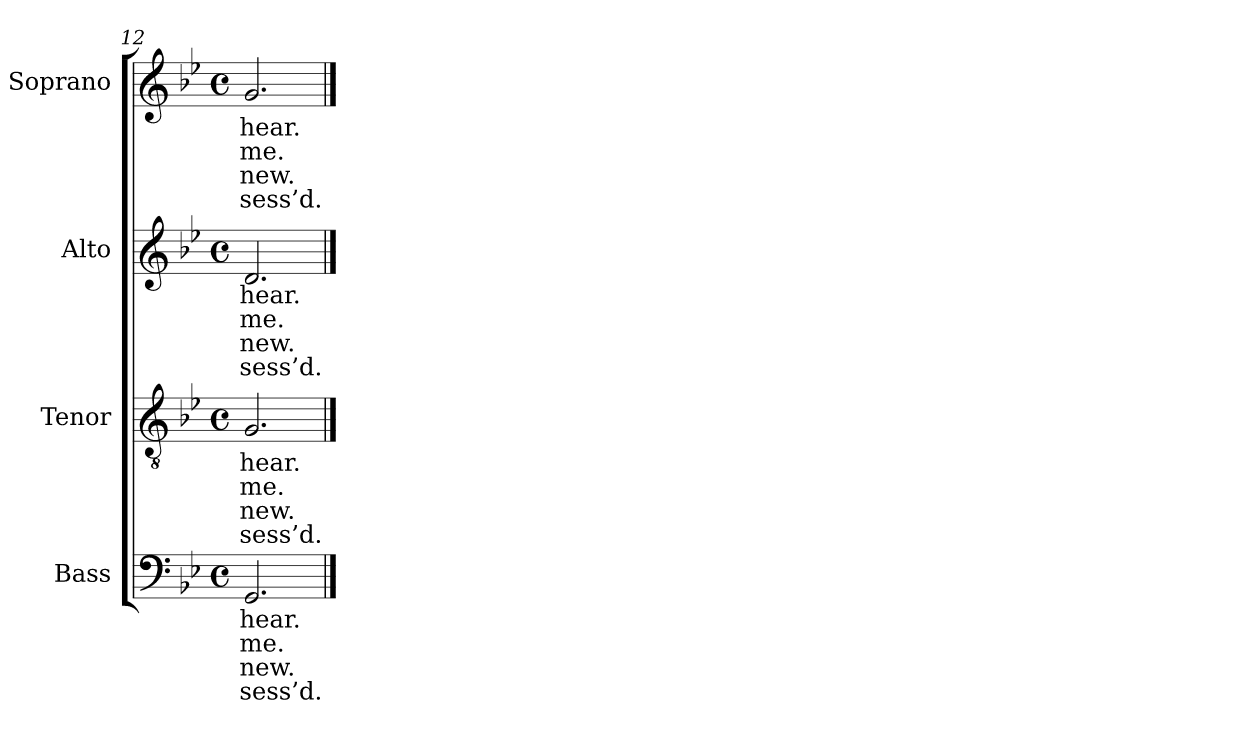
**kern	**text	**text	**text	**text	**kern	**text	**text	**text	**text	**kern	**text	**text	**text	**text	**kern	**text	**text	**text	**text
*part4	*part4	*part4	*part4	*part4	*part3	*part3	*part3	*part3	*part3	*part2	*part2	*part2	*part2	*part2	*part1	*part1	*part1	*part1	*part1
*staff4	*staff4	*staff4	*staff4	*staff4	*staff3	*staff3	*staff3	*staff3	*staff3	*staff2	*staff2	*staff2	*staff2	*staff2	*staff1	*staff1	*staff1	*staff1	*staff1
*I"Bass	*	*	*	*	*I"Tenor	*	*	*	*	*I"Alto	*	*	*	*	*I"Soprano	*	*	*	*
*I'B.	*	*	*	*	*I'T.	*	*	*	*	*I'A.	*	*	*	*	*I'S.	*	*	*	*
*clefF4	*	*	*	*	*clefGv2	*	*	*	*	*clefG2	*	*	*	*	*clefG2	*	*	*	*
*	*	*	*	*	*ITrd7c12	*	*	*	*	*	*	*	*	*	*	*	*	*	*
*k[b-e-]	*	*	*	*	*k[b-e-]	*	*	*	*	*k[b-e-]	*	*	*	*	*k[b-e-]	*	*	*	*
*g:	*	*	*	*	*g:	*	*	*	*	*g:	*	*	*	*	*g:	*	*	*	*
*M4/4	*	*	*	*	*M4/4	*	*	*	*	*M4/4	*	*	*	*	*M4/4	*	*	*	*
*met(c)	*	*	*	*	*met(c)	*	*	*	*	*met(c)	*	*	*	*	*met(c)	*	*	*	*
=12	=12	=12	=12	=12	=12	=12	=12	=12	=12	=12	=12	=12	=12	=12	=12	=12	=12	=12	=12
!	!LO:LY:b:color=#000000	!LO:LY:b:color=#000000	!LO:LY:b:color=#000000	!LO:LY:b:color=#000000	!	!	!	!	!	!	!	!	!	!	!	!	!	!	!
!	!	!	!	!	!	!LO:LY:b:color=#000000	!LO:LY:b:color=#000000	!LO:LY:b:color=#000000	!LO:LY:b:color=#000000	!	!	!	!	!	!	!	!	!	!
!	!	!	!	!	!	!	!	!	!	!	!LO:LY:b:color=#000000	!LO:LY:b:color=#000000	!LO:LY:b:color=#000000	!LO:LY:b:color=#000000	!	!	!	!	!
!	!	!	!	!	!	!	!	!	!	!	!	!	!	!	!	!LO:LY:b:color=#000000	!LO:LY:b:color=#000000	!LO:LY:b:color=#000000	!LO:LY:b:color=#000000
2.GGi/	hear.	me.	-new.	sess’d.	2.GGi/	hear.	me.	-new.	sess’d.	2.di/	hear.	me.	-new.	sess’d.	2.gi/	hear.	me.	-new.	sess’d.
==	==	==	==	==	==	==	==	==	==	==	==	==	==	==	==	==	==	==	==
*-	*-	*-	*-	*-	*-	*-	*-	*-	*-	*-	*-	*-	*-	*-	*-	*-	*-	*-	*-
